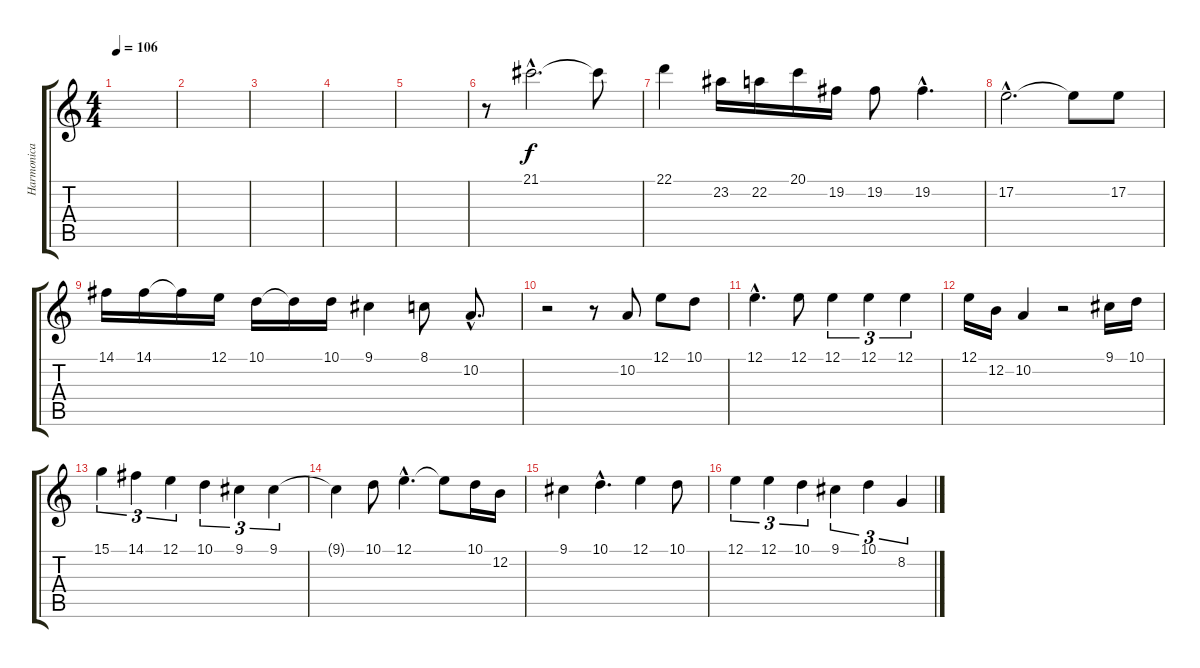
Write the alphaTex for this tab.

\track ("Harmonica Solo" "Harmonica ") {instrument harmonica}
\staff {score tabs}
\tuning (E4 B3 G3 D3 A2 E2) {hide}
\ts (4 4)
\tempo 106
\clef g2
\ks c
|
|
|
|
|
r.8 21.1{hac}.2{d} 21.1{t}.8 |
22.1.4 23.2.16 22.2.16 20.1.16 19.2.16 19.2.8 19.2{hac}.4{d} |
17.2{hac}.2{d} 17.2{t}.8 17.2.8 |
14.1.16 14.1.16 14.1{t}.16 12.1.16 10.1.16 10.1{t}.16 10.1.16 9.1.4 8.1.8 10.2{hac}.8{d} |
r.2 r.8 10.2.8 12.1.8 10.1.8 |
12.1{hac}.4{d} 12.1.8 12.1.4{tu (3 2)} 12.1.4{tu (3 2)} 12.1.4{tu (3 2)} |
12.1.16 12.2.16 10.2.4 r.2 9.1.16 10.1.16 |
15.1.4{tu (3 2)} 14.1.4{tu (3 2)} 12.1.4{tu (3 2)} 10.1.4{tu (3 2)} 9.1.4{tu (3 2)} 9.1.4{tu (3 2)} |
9.1{t}.4 10.1.8 12.1{hac}.4{d} 12.1{t}.8 10.1.16 12.2.16 |
9.1.4 10.1{hac}.4{d} 12.1.4 10.1.8 |
12.1.4{tu (3 2)} 12.1.4{tu (3 2)} 10.1.4{tu (3 2)} 9.1.4{tu (3 2)} 10.1.4{tu (3 2)} 8.2.4{tu (3 2)}
